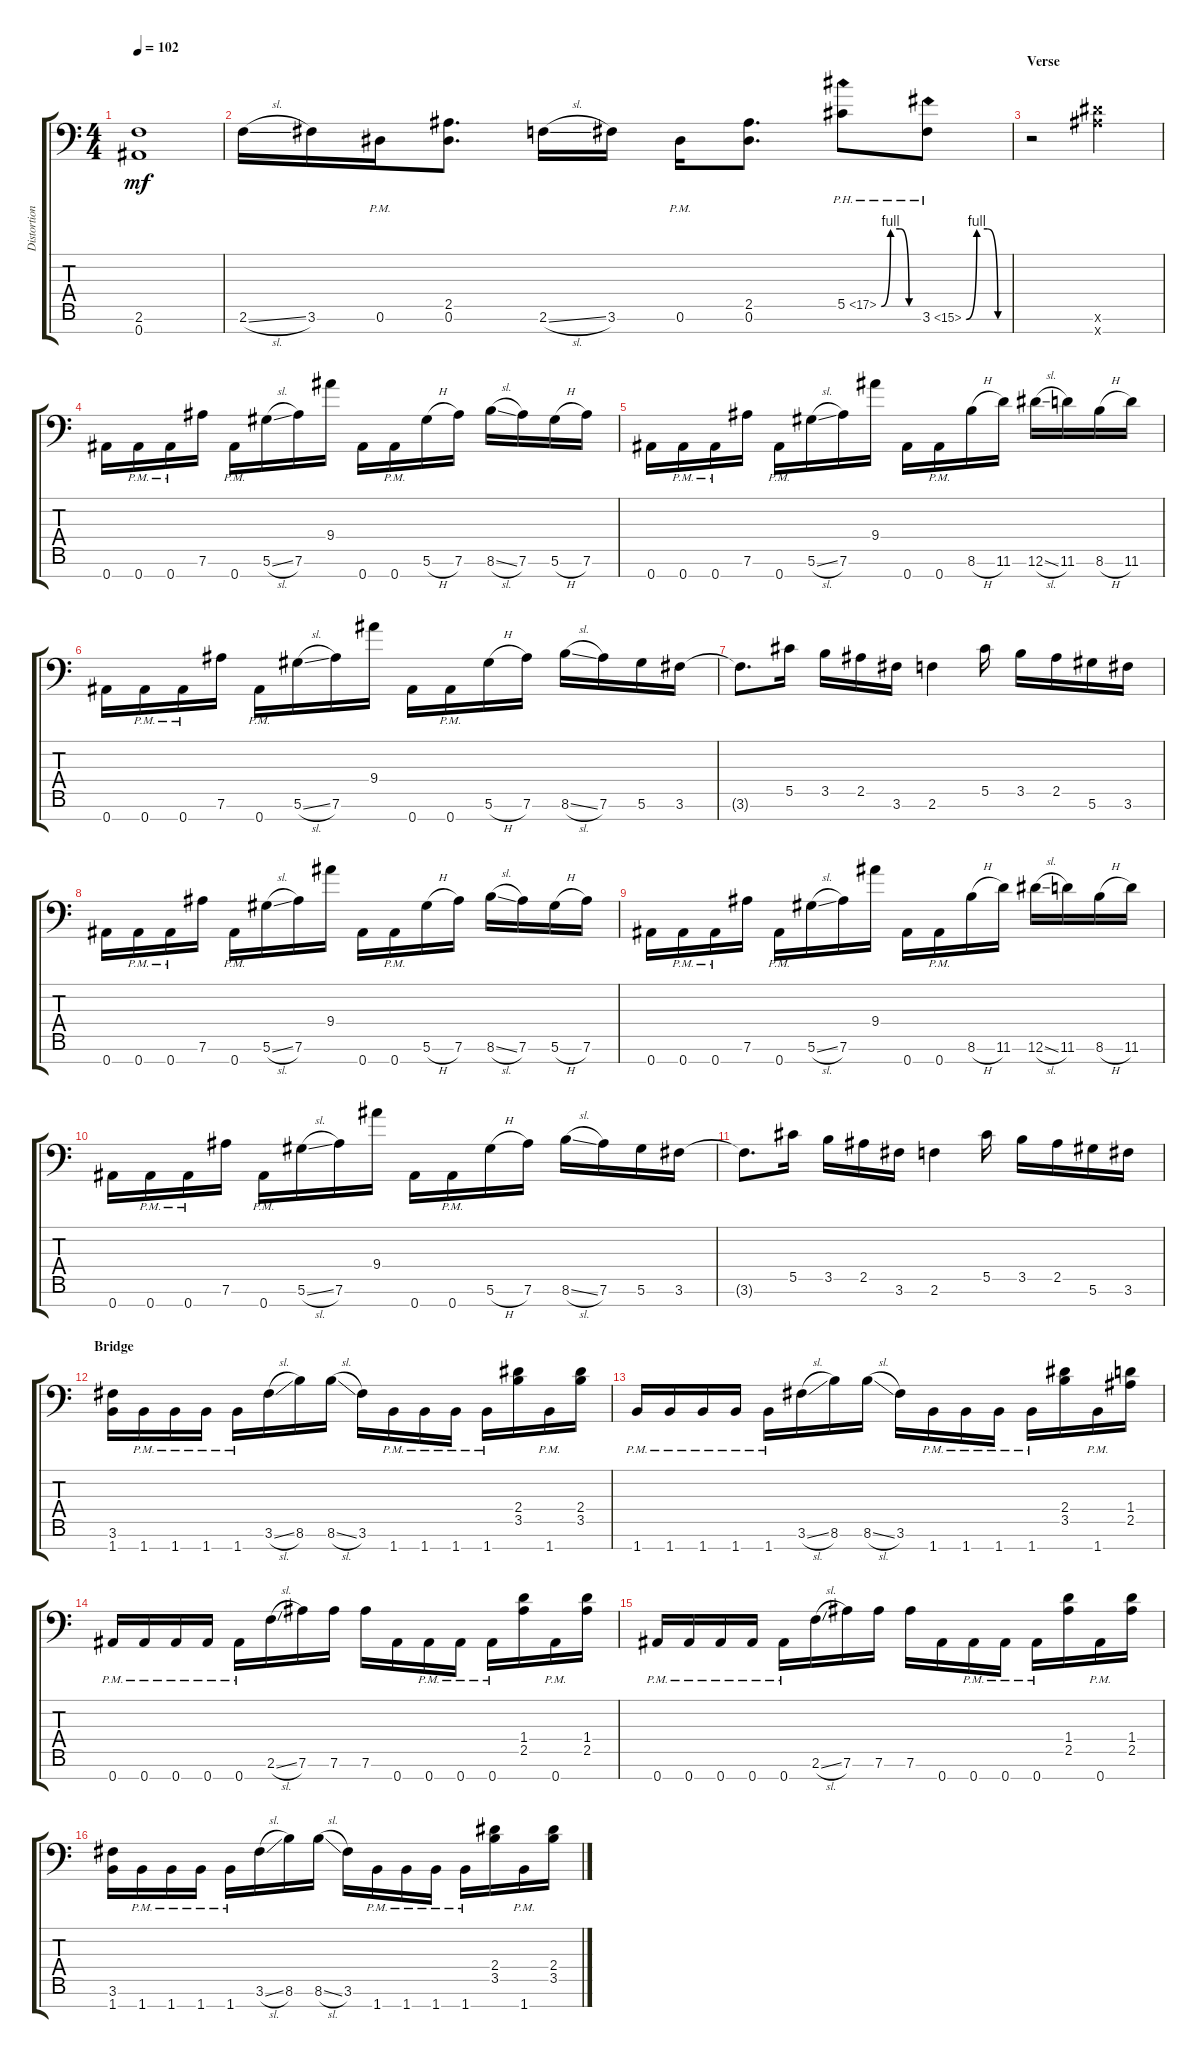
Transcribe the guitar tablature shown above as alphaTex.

\track ("Distortion Guitar" "Distortion") {instrument distortionguitar}
\staff {score tabs}
\tuning (Eb4 Bb3 Gb3 Db3 Ab2 Eb2 Bb1) {hide}
\ts (4 4)
\tempo 102
\clef f4
\ks c
(2.6 0.7).1{dy mf} |
2.6{sl}.16 3.6.16 0.6{pm}.16 (2.5 0.6).8{d} 2.6{sl}.16 3.6.16 0.6{pm}.16 (2.5 0.6).8{d} 5.5{be (custom 0 0 15 4 30 4 45 0 60 0) ph 12}.8 3.6{be (custom 0 0 15 4 30 4 45 0 60 0) ph 12}.8 |
\section ("" "Verse")
r.2 (12.6{x} 12.7{x}).2 |
0.7.16 0.7{pm}.16 0.7{pm}.16 7.6.16 0.7{pm}.16 5.6{sl}.16 7.6.16 9.4.16 0.7.16 0.7{pm}.16 5.6{h}.16 7.6.16 8.6{sl}.16 7.6.16 5.6{h}.16 7.6.16 |
0.7.16 0.7{pm}.16 0.7{pm}.16 7.6.16 0.7{pm}.16 5.6{sl}.16 7.6.16 9.4.16 0.7.16 0.7{pm}.16 8.6{h}.16 11.6.16 12.6{sl}.16 11.6.16 8.6{h}.16 11.6.16 |
0.7.16 0.7{pm}.16 0.7{pm}.16 7.6.16 0.7{pm}.16 5.6{sl}.16 7.6.16 9.4.16 0.7.16 0.7{pm}.16 5.6{h}.16 7.6.16 8.6{sl}.16 7.6.16 5.6.16 3.6.16 |
3.6{t}.8{d} 5.5.16 3.5.16 2.5.16 3.6.16 2.6.4 5.5.16 3.5.16 2.5.16 5.6.16 3.6.16 |
0.7.16 0.7{pm}.16 0.7{pm}.16 7.6.16 0.7{pm}.16 5.6{sl}.16 7.6.16 9.4.16 0.7.16 0.7{pm}.16 5.6{h}.16 7.6.16 8.6{sl}.16 7.6.16 5.6{h}.16 7.6.16 |
0.7.16 0.7{pm}.16 0.7{pm}.16 7.6.16 0.7{pm}.16 5.6{sl}.16 7.6.16 9.4.16 0.7.16 0.7{pm}.16 8.6{h}.16 11.6.16 12.6{sl}.16 11.6.16 8.6{h}.16 11.6.16 |
0.7.16 0.7{pm}.16 0.7{pm}.16 7.6.16 0.7{pm}.16 5.6{sl}.16 7.6.16 9.4.16 0.7.16 0.7{pm}.16 5.6{h}.16 7.6.16 8.6{sl}.16 7.6.16 5.6.16 3.6.16 |
3.6{t}.8{d} 5.5.16 3.5.16 2.5.16 3.6.16 2.6.4 5.5.16 3.5.16 2.5.16 5.6.16 3.6.16 |
\section ("" "Bridge")
(3.6 1.7).16 1.7{pm}.16 1.7{pm}.16 1.7{pm}.16 1.7{pm}.16 3.6{sl}.16 8.6.16 8.6{sl}.16 3.6.16 1.7{pm}.16 1.7{pm}.16 1.7{pm}.16 1.7{pm}.16 (2.4 3.5).16 1.7{pm}.16 (2.4 3.5).16 |
1.7{pm}.16 1.7{pm}.16 1.7{pm}.16 1.7{pm}.16 1.7{pm}.16 3.6{sl}.16 8.6.16 8.6{sl}.16 3.6.16 1.7{pm}.16 1.7{pm}.16 1.7{pm}.16 1.7{pm}.16 (2.4 3.5).16 1.7{pm}.16 (1.4 2.5).16 |
0.7{pm}.16 0.7{pm}.16 0.7{pm}.16 0.7{pm}.16 0.7{pm}.16 2.6{sl}.16 7.6.16 7.6.16 7.6.16 0.7.16 0.7{pm}.16 0.7{pm}.16 0.7{pm}.16 (1.4 2.5).16 0.7{pm}.16 (1.4 2.5).16 |
0.7{pm}.16 0.7{pm}.16 0.7{pm}.16 0.7{pm}.16 0.7{pm}.16 2.6{sl}.16 7.6.16 7.6.16 7.6.16 0.7.16 0.7{pm}.16 0.7{pm}.16 0.7{pm}.16 (1.4 2.5).16 0.7{pm}.16 (1.4 2.5).16 |
(3.6 1.7).16 1.7{pm}.16 1.7{pm}.16 1.7{pm}.16 1.7{pm}.16 3.6{sl}.16 8.6.16 8.6{sl}.16 3.6.16 1.7{pm}.16 1.7{pm}.16 1.7{pm}.16 1.7{pm}.16 (2.4 3.5).16 1.7{pm}.16 (2.4 3.5).16
